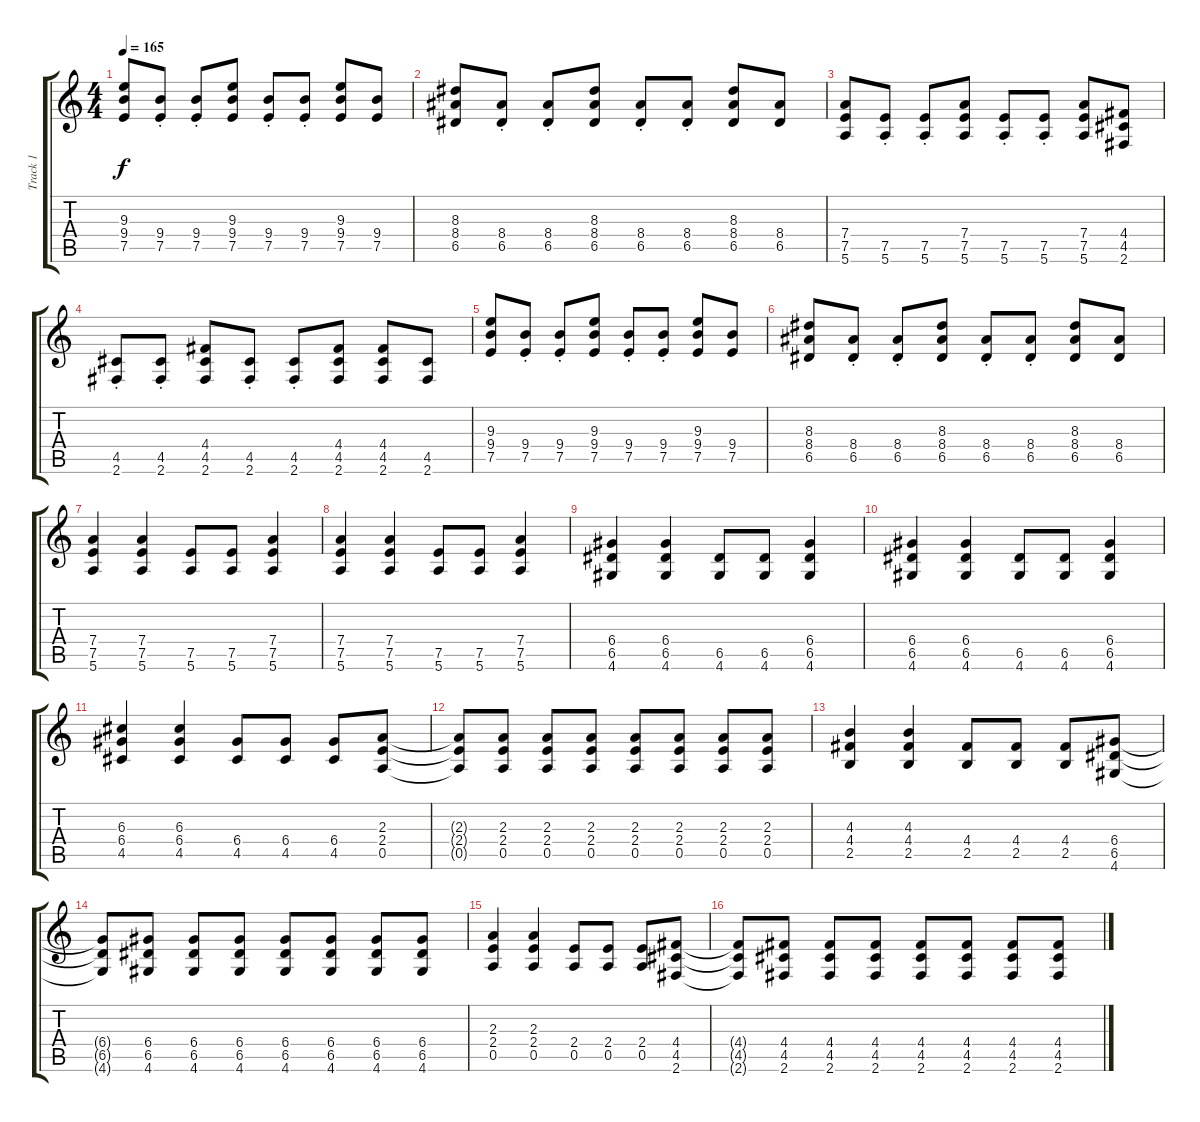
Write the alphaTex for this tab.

\track ("Track 1" "Track 1") {instrument distortionguitar}
\staff {score tabs}
\tuning (E4 B3 G3 D3 A2 E2) {hide}
\ts (4 4)
\tempo 165
\clef g2
\ks c
(9.3 9.4 7.5).8{dy f} (9.4{st} 7.5{st}).8 (9.4{st} 7.5{st}).8 (9.3 9.4 7.5).8 (9.4{st} 7.5{st}).8 (9.4{st} 7.5{st}).8 (9.3 9.4 7.5).8 (9.4 7.5).8 |
(8.3 8.4 6.5).8 (8.4{st} 6.5{st}).8 (8.4{st} 6.5{st}).8 (8.3 8.4 6.5).8 (8.4{st} 6.5{st}).8 (8.4{st} 6.5{st}).8 (8.3 8.4 6.5).8 (8.4 6.5).8 |
(7.4 7.5 5.6).8 (7.5{st} 5.6{st}).8 (7.5{st} 5.6{st}).8 (7.4 7.5 5.6).8 (7.5{st} 5.6{st}).8 (7.5{st} 5.6{st}).8 (7.4 7.5 5.6).8 (4.4 4.5 2.6).8 |
(4.5{st} 2.6{st}).8 (4.5{st} 2.6{st}).8 (4.4 4.5 2.6).8 (4.5{st} 2.6{st}).8 (4.5{st} 2.6{st}).8 (4.4 4.5 2.6).8 (4.4 4.5 2.6).8 (4.5 2.6).8 |
(9.3 9.4 7.5).8 (9.4{st} 7.5{st}).8 (9.4{st} 7.5{st}).8 (9.3 9.4 7.5).8 (9.4{st} 7.5{st}).8 (9.4{st} 7.5{st}).8 (9.3 9.4 7.5).8 (9.4 7.5).8 |
(8.3 8.4 6.5).8 (8.4{st} 6.5{st}).8 (8.4{st} 6.5{st}).8 (8.3 8.4 6.5).8 (8.4{st} 6.5{st}).8 (8.4{st} 6.5{st}).8 (8.3 8.4 6.5).8 (8.4 6.5).8 |
(7.4 7.5 5.6).4 (7.4 7.5 5.6).4 (7.5 5.6).8 (7.5 5.6).8 (7.4 7.5 5.6).4 |
(7.4 7.5 5.6).4 (7.4 7.5 5.6).4 (7.5 5.6).8 (7.5 5.6).8 (7.4 7.5 5.6).4 |
(6.4 6.5 4.6).4 (6.4 6.5 4.6).4 (6.5 4.6).8 (6.5 4.6).8 (6.4 6.5 4.6).4 |
(6.4 6.5 4.6).4 (6.4 6.5 4.6).4 (6.5 4.6).8 (6.5 4.6).8 (6.4 6.5 4.6).4 |
(6.3 6.4 4.5).4 (6.3 6.4 4.5).4 (6.4 4.5).8 (6.4 4.5).8 (6.4 4.5).8 (2.3 2.4 0.5).8 |
(2.3{t} 2.4{t} 0.5{t}).8 (2.3 2.4 0.5).8 (2.3 2.4 0.5).8 (2.3 2.4 0.5).8 (2.3 2.4 0.5).8 (2.3 2.4 0.5).8 (2.3 2.4 0.5).8 (2.3 2.4 0.5).8 |
(4.3 4.4 2.5).4 (4.3 4.4 2.5).4 (4.4 2.5).8 (4.4 2.5).8 (4.4 2.5).8 (6.4 6.5 4.6).8 |
(6.4{t} 6.5{t} 4.6{t}).8 (6.4 6.5 4.6).8 (6.4 6.5 4.6).8 (6.4 6.5 4.6).8 (6.4 6.5 4.6).8 (6.4 6.5 4.6).8 (6.4 6.5 4.6).8 (6.4 6.5 4.6).8 |
(2.3 2.4 0.5).4 (2.3 2.4 0.5).4 (2.4 0.5).8 (2.4 0.5).8 (2.4 0.5).8 (4.4 4.5 2.6).8 |
(4.4{t} 4.5{t} 2.6{t}).8 (4.4 4.5 2.6).8 (4.4 4.5 2.6).8 (4.4 4.5 2.6).8 (4.4 4.5 2.6).8 (4.4 4.5 2.6).8 (4.4 4.5 2.6).8 (4.4 4.5 2.6).8
